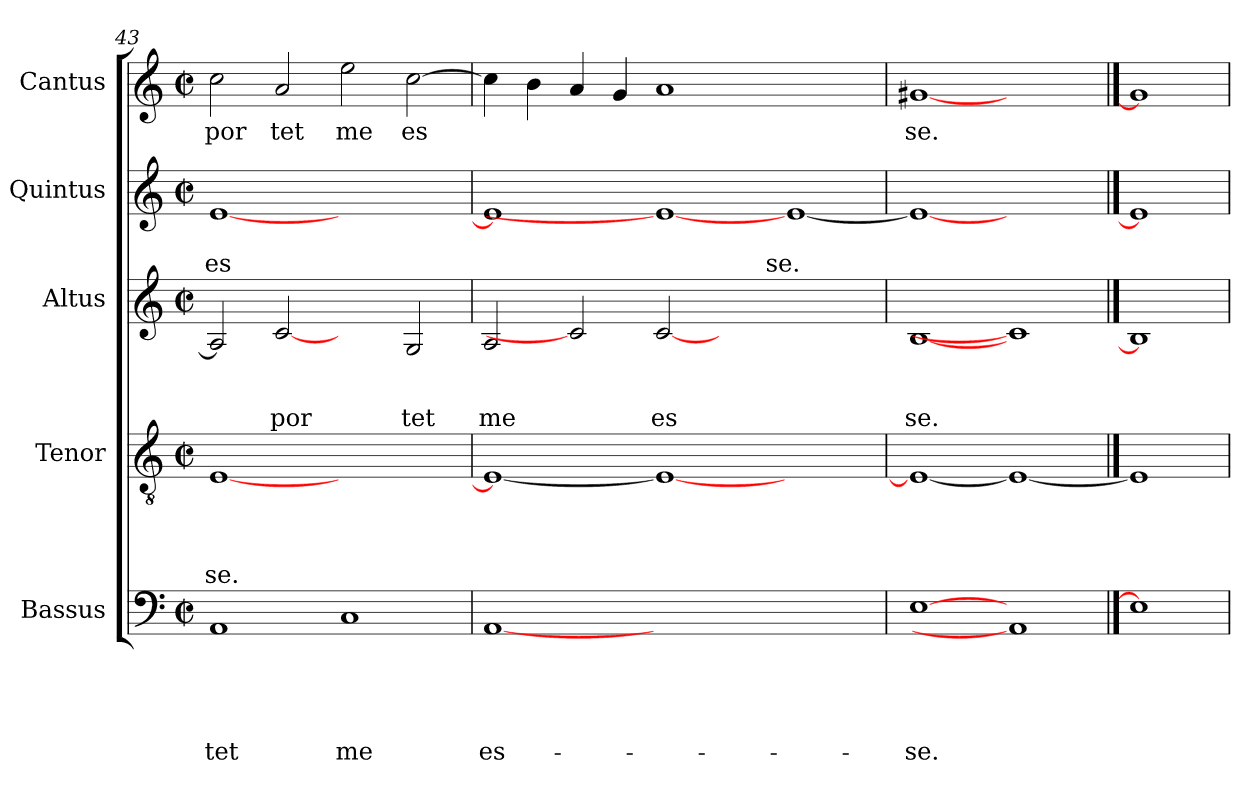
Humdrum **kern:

**kern	**text	**text	**text	**text	**text	**kern	**text	**text	**text	**text	**kern	**text	**text	**text	**kern	**text	**text	**kern	**text
*part5	*part5	*part5	*part5	*part5	*part5	*part4	*part4	*part4	*part4	*part4	*part3	*part3	*part3	*part3	*part2	*part2	*part2	*part1	*part1
*staff5	*staff5	*staff5	*staff5	*staff5	*staff5	*staff4	*staff4	*staff4	*staff4	*staff4	*staff3	*staff3	*staff3	*staff3	*staff2	*staff2	*staff2	*staff1	*staff1
*I"Bassus	*	*	*	*	*	*I"Tenor	*	*	*	*	*I"Altus	*	*	*	*I"Quintus	*	*	*I"Cantus	*
*clefF4	*	*	*	*	*	*clefGv2	*	*	*	*	*clefG2	*	*	*	*clefG2	*	*	*clefG2	*
*k[]	*	*	*	*	*	*k[]	*	*	*	*	*k[]	*	*	*	*k[]	*	*	*k[]	*
*C:	*	*	*	*	*	*C:	*	*	*	*	*C:	*	*	*	*C:	*	*	*C:	*
*M2/2	*	*	*	*	*	*M2/2	*	*	*	*	*M2/2	*	*	*	*M2/2	*	*	*M2/2	*
*met(c|)	*	*	*	*	*	*met(c|)	*	*	*	*	*met(c|)	*	*	*	*met(c|)	*	*	*met(c|)	*
=43	=43	=43	=43	=43	=43	=43	=43	=43	=43	=43	=43	=43	=43	=43	=43	=43	=43	=43	=43
!	!	!	!	!	!LO:LY:b	!	!	!	!	!LO:LY:b	!	!	!	!	!	!	!LO:LY:b	!	!LO:LY:b
1AA	.	.	.	.	-tet	[<1E	.	.	.	-se.	2A/]	.	.	.	[<1e	.	es	2cc\	por
!	!	!	!	!	!	!	!	!	!	!	!	!	!	!LO:LY:b	!	!	!	!	!LO:LY:b
.	.	.	.	.	.	.	.	.	.	.	[2c	.	.	por	.	.	.	2a/	tet
!	!	!	!	!	!LO:LY:b	!	!	!	!	!	!	!	!	!	!	!	!	!	!LO:LY:b
1C	.	.	.	.	me	1ryy	.	.	.	.	2ryy	.	.	.	1ryy	.	.	2ee\	me
!	!	!	!	!	!	!	!	!	!	!	!	!	!	!LO:LY:b	!	!	!	!	!LO:LY:b
.	.	.	.	.	.	.	.	.	.	.	2G/	.	.	tet	.	.	.	[>2cc\	es
=44	=44	=44	=44	=44	=44	=44	=44	=44	=44	=44	=44	=44	=44	=44	=44	=44	=44	=44	=44
!	!	!	!	!	!LO:LY:b	!	!	!	!	!	!	!	!	!LO:LY:b	!	!	!	!	!
[1AA	.	.	.	.	es-	1E_	.	.	.	.	2A/	.	.	me	1e]	.	.	4cc\]	.
.	.	.	.	.	.	.	.	.	.	.	.	.	.	.	.	.	.	4b\	.
.	.	.	.	.	.	.	.	.	.	.	2c]	.	.	.	.	.	.	4a/	.
.	.	.	.	.	.	.	.	.	.	.	.	.	.	.	.	.	.	4g/	.
!	!	!	!	!	!	!	!	!	!	!	!	!	!	!LO:LY:b	!	!	!	!	!
0ryy	.	.	.	.	.	1E_	.	.	.	.	[2c	.	.	es	1e_	.	.	1a	.
.	.	.	.	.	.	.	.	.	.	.	1.ryy	.	.	.	.	.	.	.	.
!	!	!	!	!	!	!	!	!	!	!	!	!	!	!	!	!	!LO:LY:b	!	!
.	.	.	.	.	.	1ryy	.	.	.	.	.	.	.	.	[<1e	.	se.	1ryy	.
=45	=45	=45	=45	=45	=45	=45	=45	=45	=45	=45	=45	=45	=45	=45	=45	=45	=45	=45	=45
!	!	!	!	!	!LO:LY:b	!	!	!	!	!	!	!	!	!LO:LY:b	!	!	!	!	!LO:LY:b
[1E	.	.	.	.	-se.	1E_	.	.	.	.	[1B	.	.	se.	1e_	.	.	[1g#X	se.
1AA]	.	.	.	.	.	1E_	.	.	.	.	1c]	.	.	.	1ryy	.	.	1ryy	.
==46	==46	==46	==46	==46	==46	==46	==46	==46	==46	==46	==46	==46	==46	==46	==46	==46	==46	==46	==46
1E]	.	.	.	.	.	1E]	.	.	.	.	1B]	.	.	.	1e]	.	.	1g#]	.
=	=	=	=	=	=	=	=	=	=	=	=	=	=	=	=	=	=	=	=
*-	*-	*-	*-	*-	*-	*-	*-	*-	*-	*-	*-	*-	*-	*-	*-	*-	*-	*-	*-
